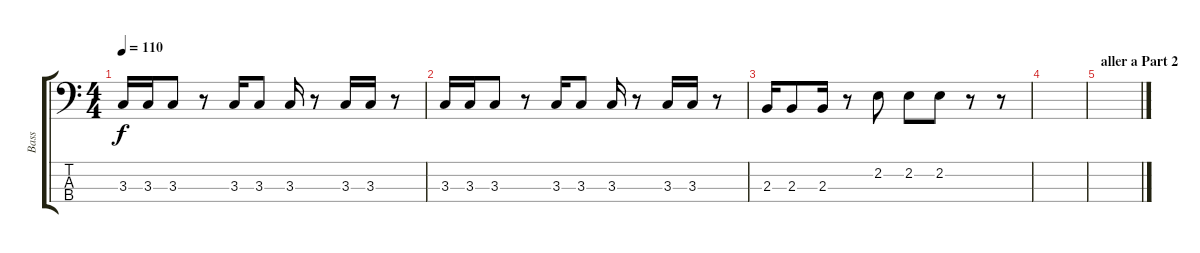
\track ("Bass " "Bass ") {instrument electricbasspick}
\staff {score tabs}
\tuning (G2 D2 A1 E1) {hide}
\ts (4 4)
\tempo 110
\clef f4
\ks c
3.3.16{dy f} 3.3.16 3.3.8 r.8 3.3.16 3.3.8 3.3.16 r.8 3.3.16 3.3.16 r.8 |
3.3.16 3.3.16{volume 0} 3.3.8 r.8 3.3.16 3.3.8 3.3.16 r.8 3.3.16 3.3.16 r.8 |
2.3.16 2.3.8 2.3.16 r.8 2.2.8 2.2.8 2.2.8 r.8 r.8 |
|
\section ("" "aller a Part 2")
